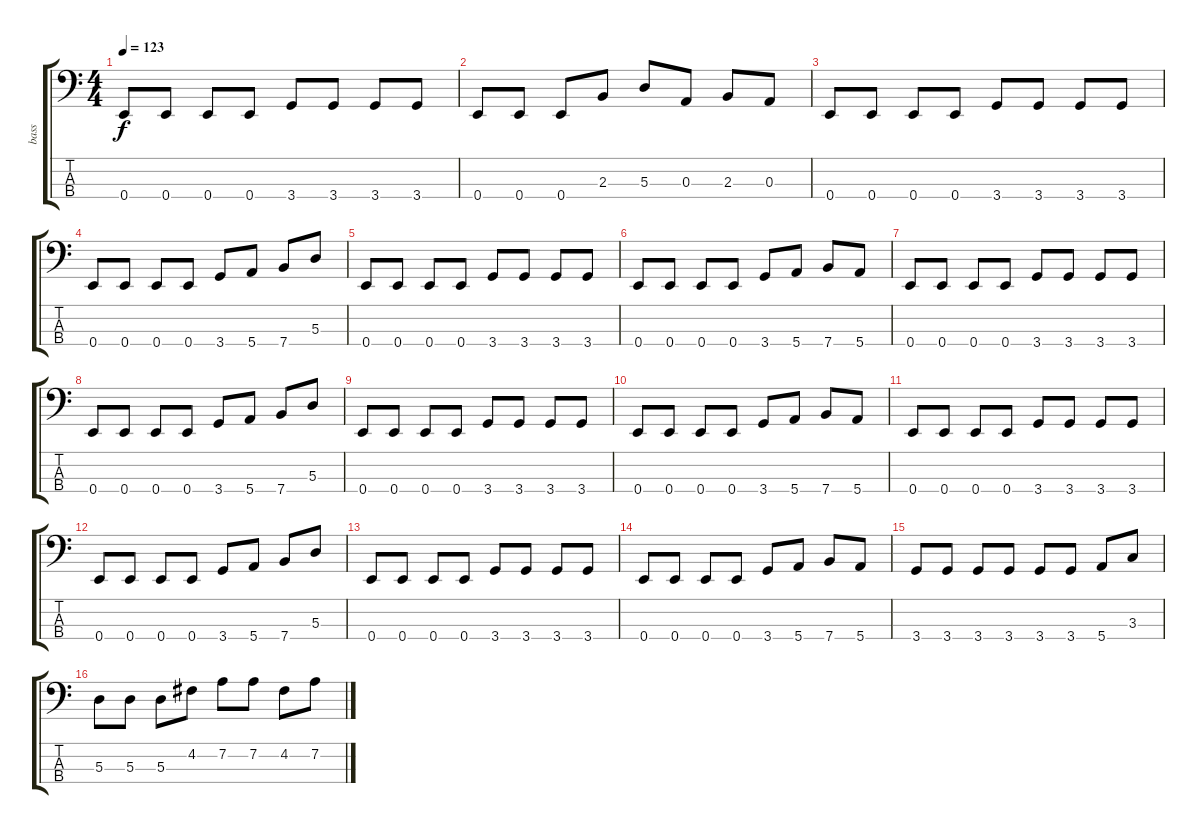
\track ("bass" "bass") {instrument electricbassfinger}
\staff {score tabs}
\tuning (G2 D2 A1 E1) {hide}
\ts (4 4)
\tempo 123
\clef f4
\ks c
0.4.8{dy f} 0.4.8 0.4.8 0.4.8 3.4.8 3.4.8 3.4.8 3.4.8 |
0.4.8 0.4.8 0.4.8 2.3.8 5.3.8 0.3.8 2.3.8 0.3.8 |
0.4.8 0.4.8 0.4.8 0.4.8 3.4.8 3.4.8 3.4.8 3.4.8 |
0.4.8 0.4.8 0.4.8 0.4.8 3.4.8 5.4.8 7.4.8 5.3.8 |
0.4.8 0.4.8 0.4.8 0.4.8 3.4.8 3.4.8 3.4.8 3.4.8 |
0.4.8 0.4.8 0.4.8 0.4.8 3.4.8 5.4.8 7.4.8 5.4.8 |
0.4.8 0.4.8 0.4.8 0.4.8 3.4.8 3.4.8 3.4.8 3.4.8 |
0.4.8 0.4.8 0.4.8 0.4.8 3.4.8 5.4.8 7.4.8 5.3.8 |
0.4.8 0.4.8 0.4.8 0.4.8 3.4.8 3.4.8 3.4.8 3.4.8 |
0.4.8 0.4.8 0.4.8 0.4.8 3.4.8 5.4.8 7.4.8 5.4.8 |
0.4.8 0.4.8 0.4.8 0.4.8 3.4.8 3.4.8 3.4.8 3.4.8 |
0.4.8 0.4.8 0.4.8 0.4.8 3.4.8 5.4.8 7.4.8 5.3.8 |
0.4.8 0.4.8 0.4.8 0.4.8 3.4.8 3.4.8 3.4.8 3.4.8 |
0.4.8 0.4.8 0.4.8 0.4.8 3.4.8 5.4.8 7.4.8 5.4.8 |
3.4.8 3.4.8 3.4.8 3.4.8 3.4.8 3.4.8 5.4.8 3.3.8 |
5.3.8 5.3.8 5.3.8 4.2.8 7.2.8 7.2.8 4.2.8 7.2.8
